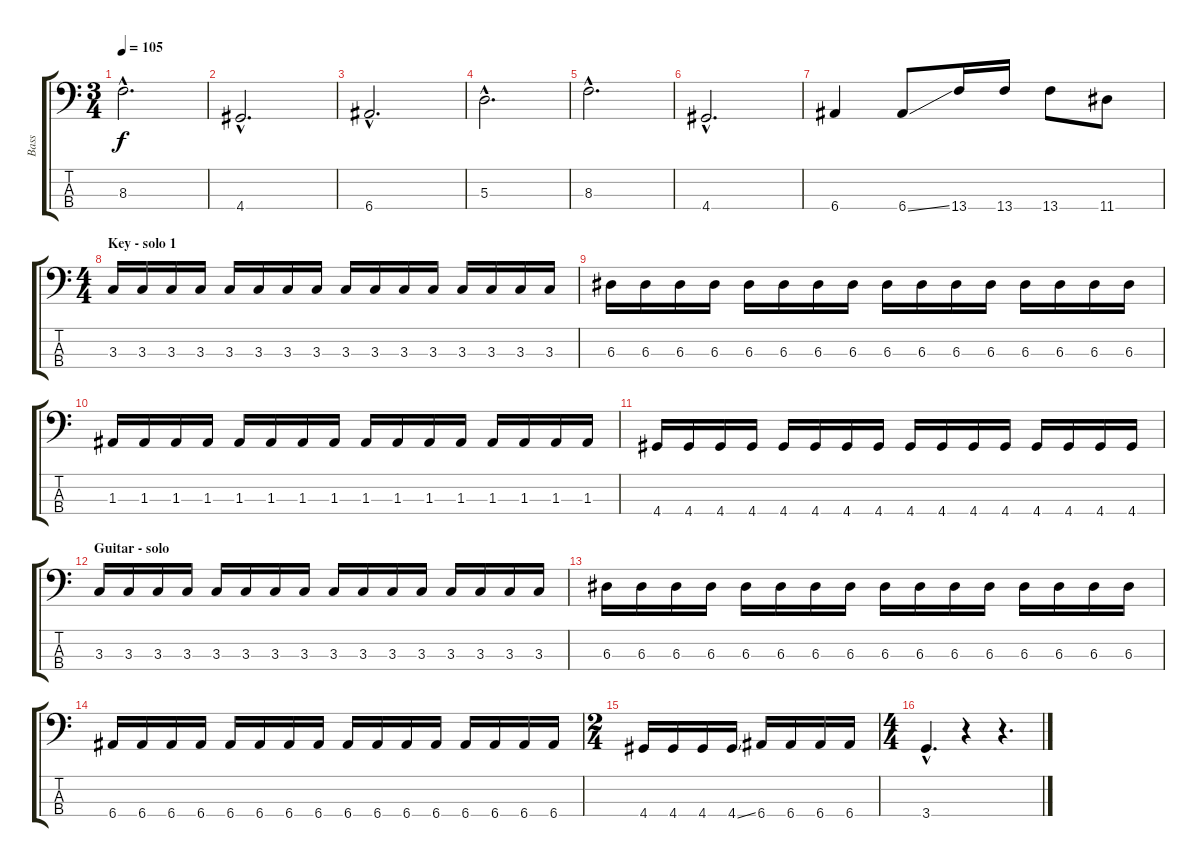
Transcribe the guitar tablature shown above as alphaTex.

\track ("Bass" "Bass") {instrument electricbassfinger}
\staff {score tabs}
\tuning (G2 D2 A1 E1) {hide}
\ts (3 4)
\tempo 105
\clef f4
\ks c
8.3{hac}.2{d dy f} |
4.4{hac}.2{d} |
6.4{hac}.2{d} |
5.3{hac}.2{d} |
8.3{hac}.2{d} |
4.4{hac}.2{d} |
6.4.4 6.4{ss}.8 13.4.16 13.4.16 13.4.8 11.4.8 |
\ts (4 4)
\section ("" "Key - solo 1")
3.3.16 3.3.16 3.3.16 3.3.16 3.3.16 3.3.16 3.3.16 3.3.16 3.3.16 3.3.16 3.3.16 3.3.16 3.3.16 3.3.16 3.3.16 3.3.16 |
6.3.16 6.3.16 6.3.16 6.3.16 6.3.16 6.3.16 6.3.16 6.3.16 6.3.16 6.3.16 6.3.16 6.3.16 6.3.16 6.3.16 6.3.16 6.3.16 |
1.3.16 1.3.16 1.3.16 1.3.16 1.3.16 1.3.16 1.3.16 1.3.16 1.3.16 1.3.16 1.3.16 1.3.16 1.3.16 1.3.16 1.3.16 1.3.16 |
4.4.16 4.4.16 4.4.16 4.4.16 4.4.16 4.4.16 4.4.16 4.4.16 4.4.16 4.4.16 4.4.16 4.4.16 4.4.16 4.4.16 4.4.16 4.4.16 |
\section ("" "Guitar - solo")
3.3.16 3.3.16 3.3.16 3.3.16 3.3.16 3.3.16 3.3.16 3.3.16 3.3.16 3.3.16 3.3.16 3.3.16 3.3.16 3.3.16 3.3.16 3.3.16 |
6.3.16 6.3.16 6.3.16 6.3.16 6.3.16 6.3.16 6.3.16 6.3.16 6.3.16 6.3.16 6.3.16 6.3.16 6.3.16 6.3.16 6.3.16 6.3.16 |
6.4.16 6.4.16 6.4.16 6.4.16 6.4.16 6.4.16 6.4.16 6.4.16 6.4.16 6.4.16 6.4.16 6.4.16 6.4.16 6.4.16 6.4.16 6.4.16 |
\ts (2 4)
4.4.16 4.4.16 4.4.16 4.4{ss}.16 6.4.16 6.4.16 6.4.16 6.4.16 |
\ts (4 4)
3.4{hac}.4{d} r.4 r.4{d}
